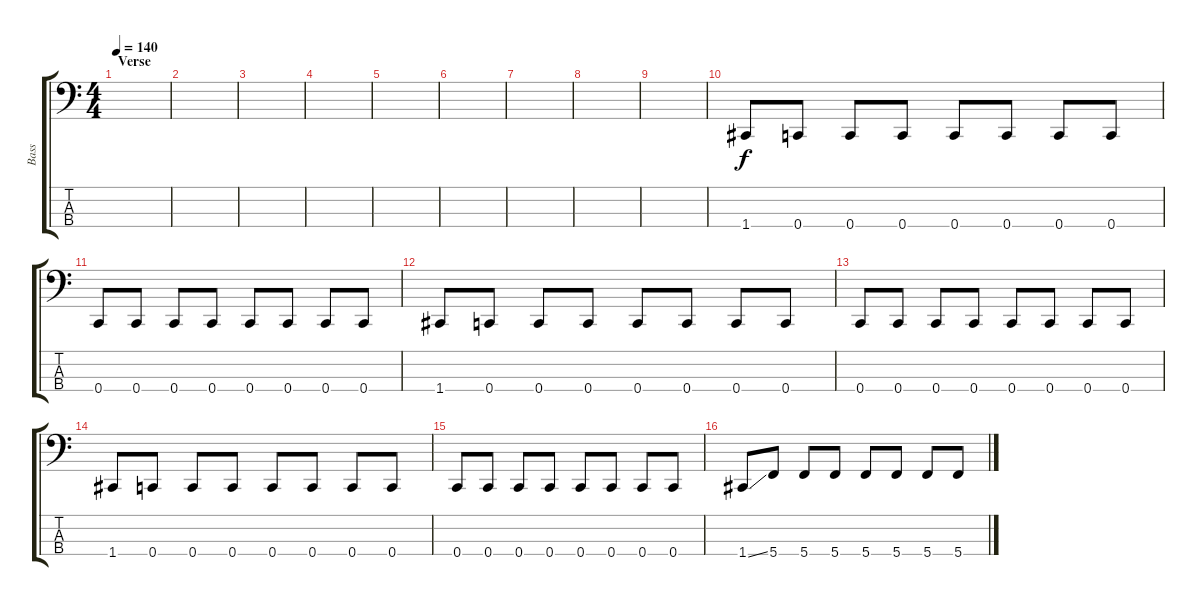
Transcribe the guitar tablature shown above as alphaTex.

\track ("Bass" "Bass") {instrument electricbasspick}
\staff {score tabs}
\tuning (F2 C2 G1 C1) {hide}
\ts (4 4)
\section ("" "Verse")
\tempo 140
\clef f4
\ks c
|
|
|
|
|
|
|
|
|
1.4.8 0.4.8 0.4.8 0.4.8 0.4.8 0.4.8 0.4.8 0.4.8 |
0.4.8 0.4.8 0.4.8 0.4.8 0.4.8 0.4.8 0.4.8 0.4.8 |
1.4.8 0.4.8 0.4.8 0.4.8 0.4.8 0.4.8 0.4.8 0.4.8 |
0.4.8 0.4.8 0.4.8 0.4.8 0.4.8 0.4.8 0.4.8 0.4.8 |
1.4.8 0.4.8 0.4.8 0.4.8 0.4.8 0.4.8 0.4.8 0.4.8 |
0.4.8 0.4.8 0.4.8 0.4.8 0.4.8 0.4.8 0.4.8 0.4.8 |
1.4{ss}.8 5.4.8 5.4.8 5.4.8 5.4.8 5.4.8 5.4.8 5.4.8
